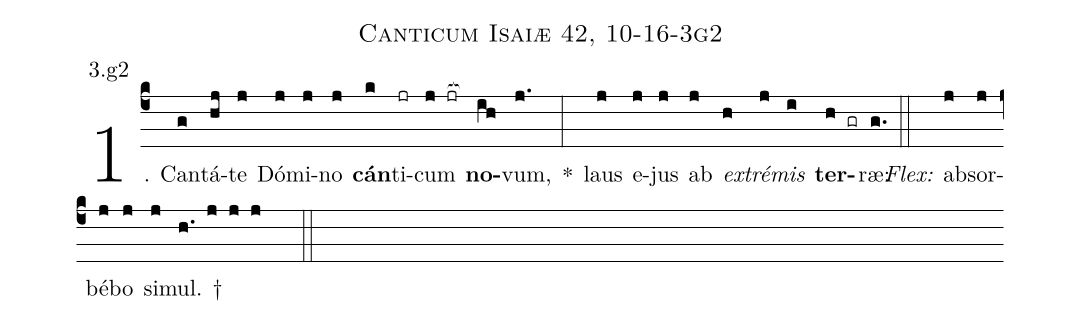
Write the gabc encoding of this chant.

name: Canticum Isaiæ 42, 10-16-3g2;
annotation: 3.g2;
%%
(c4)1. Can(g)tá(hj)te(j) Dó(j)mi(j)no(j) <b>cán</b>(k)ti(jr)cum(j jr[ocb:1{]) <b>no</b>(ih[ocb:0}])vum,(j.) *(:) laus(j) e(j)jus(j) ab(j) <i>ex</i>(h)<i>tré</i>(j)<i>mis</i>(i) <b>ter</b>(h gr)ræ:(g.) (::)
<i>Flex:</i>()  ab(j)sor(j)bé(j)bo(j) si(j)mul. †(h. j j j  ::)
